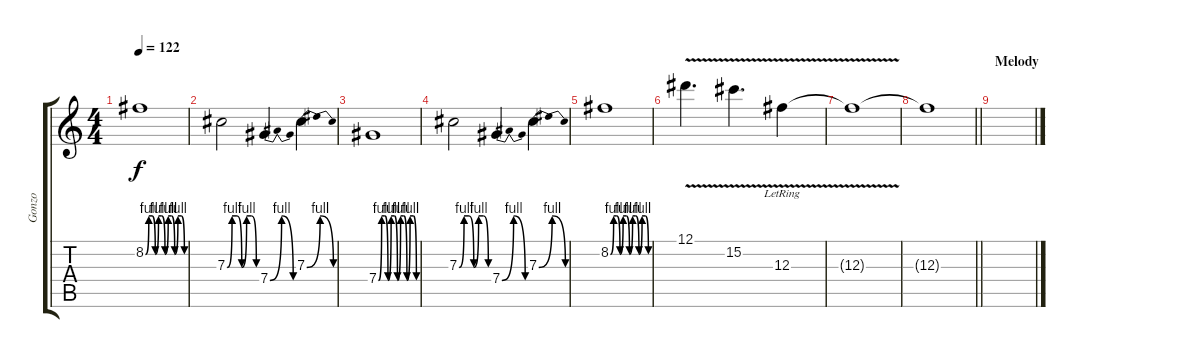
\track ("Gonzo" "Gonzo") {instrument distortionguitar}
\staff {score tabs}
\tuning (Eb4 Bb3 Gb3 Db3 Ab2 Eb2) {hide}
\ts (4 4)
\tempo 122
\clef g2
\ks c
8.2{be (custom 0 0 5 4 10 4 15 0 20 4 25 4 30 0 35 4 40 4 45 0 50 4 55 4 60 0)}.1{dy f} |
7.3{be (custom 0 0 10 4 20 4 30 0 40 4 50 4 60 0)}.2 7.4{be (bendrelease 0 0 20 4 40 4 60 0)}.4 7.3{be (bendrelease 0 0 20 4 40 4 60 0)}.4 |
7.4{be (custom 0 0 5 4 10 4 15 0 20 4 25 4 30 0 35 4 40 4 45 0 50 4 55 4 60 0)}.1 |
7.3{be (custom 0 0 10 4 20 4 30 0 40 4 50 4 60 0)}.2 7.4{be (bendrelease 0 0 20 4 40 4 60 0)}.4 7.3{be (bendrelease 0 0 20 4 40 4 60 0)}.4 |
8.2{be (custom 0 0 5 4 10 4 15 0 20 4 25 4 30 0 35 4 40 4 45 0 50 4 55 4 60 0)}.1 |
12.1{v}.4{d volume 10 instrument distortionguitar} 15.2{v}.4{d} 12.3{v lr}.4 |
12.3{t}.1{volume 0} |
\barLineRight lightlight
12.3{t}.1 |
\section ("" "Melody")
